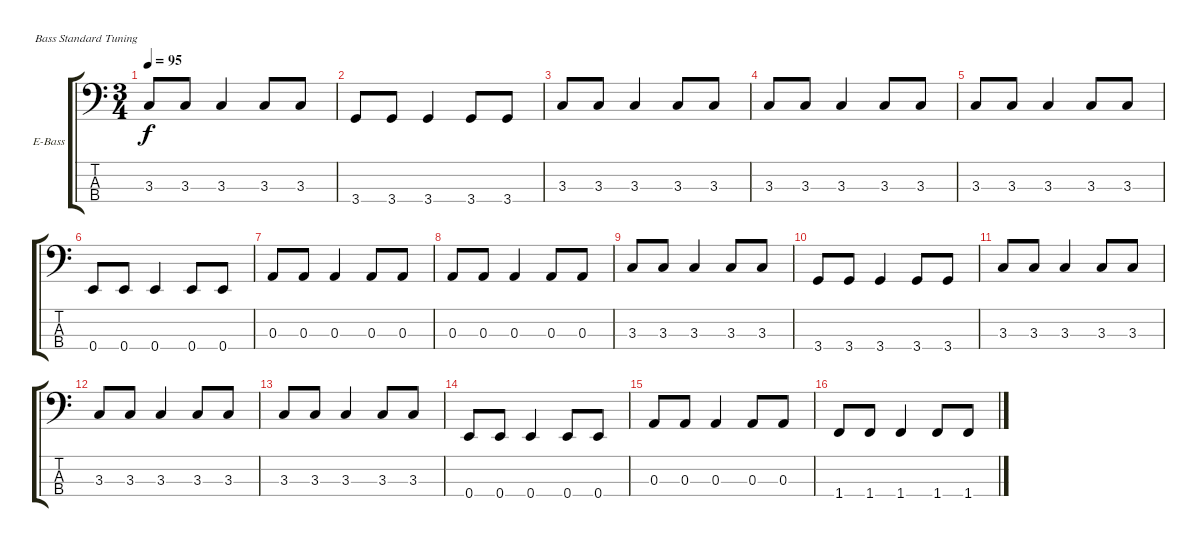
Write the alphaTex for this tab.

\defaultSystemsLayout 4
\bracketExtendMode groupsimilarinstruments
\firstSystemTrackNameOrientation horizontal
\otherSystemsTrackNameOrientation horizontal
\track ("Electric Bass" "E-Bass") {instrument electricbassfinger}
\staff {score tabs}
\tuning (G2 D2 A1 E1)
\ts (3 4)
\tempo 95
\clef f4
\ks c
3.3.8{dy f} 3.3.8 3.3.4 3.3.8 3.3.8 |
3.4.8 3.4.8 3.4.4 3.4.8 3.4.8 |
3.3.8 3.3.8 3.3.4 3.3.8 3.3.8 |
3.3.8 3.3.8 3.3.4 3.3.8 3.3.8 |
3.3.8 3.3.8 3.3.4 3.3.8 3.3.8 |
0.4.8 0.4.8 0.4.4 0.4.8 0.4.8 |
0.3.8 0.3.8 0.3.4 0.3.8 0.3.8 |
0.3.8 0.3.8 0.3.4 0.3.8 0.3.8 |
3.3.8 3.3.8 3.3.4 3.3.8 3.3.8 |
3.4.8 3.4.8 3.4.4 3.4.8 3.4.8 |
3.3.8 3.3.8 3.3.4 3.3.8 3.3.8 |
3.3.8 3.3.8 3.3.4 3.3.8 3.3.8 |
3.3.8 3.3.8 3.3.4 3.3.8 3.3.8 |
0.4.8 0.4.8 0.4.4 0.4.8 0.4.8 |
0.3.8 0.3.8 0.3.4 0.3.8 0.3.8 |
1.4.8 1.4.8 1.4.4 1.4.8 1.4.8
